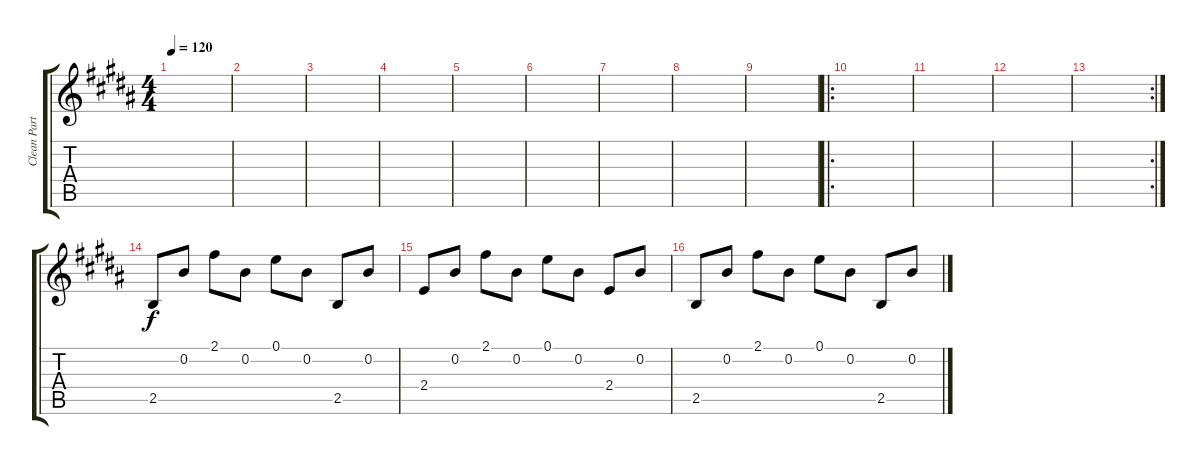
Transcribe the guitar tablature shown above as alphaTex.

\track ("Clean Parts and Guitar Solo" "Clean Part") {instrument electricguitarclean}
\staff {score tabs}
\tuning (E4 B3 G3 D3 A2 E2) {hide}
\ts (4 4)
\tempo 120
\clef g2
\ks b
|
|
|
|
|
|
|
|
|
\ro
|
|
|
\rc 2
|
2.5.8 0.2.8 2.1.8 0.2.8 0.1.8 0.2.8 2.5.8 0.2.8 |
2.4.8 0.2.8 2.1.8 0.2.8 0.1.8 0.2.8 2.4.8 0.2.8 |
2.5.8 0.2.8 2.1.8 0.2.8 0.1.8 0.2.8 2.5.8 0.2.8
